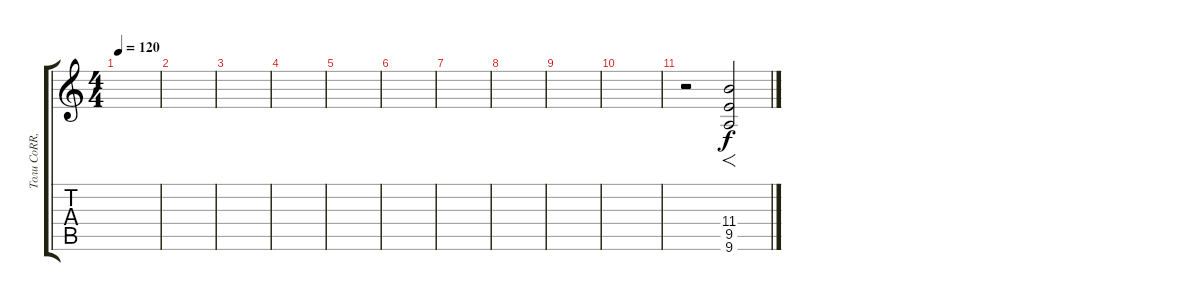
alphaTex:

\track ("Толи CoRR, толи DeNo" "Толи CoRR,") {instrument electricguitarclean}
\staff {score tabs}
\tuning (D4 A3 F3 C3 G2 C2) {hide}
\ts (4 4)
\tempo 120
\clef g2
\ks c
|
|
|
|
|
|
|
|
|
|
r.2 (11.4 9.5 9.6).2{f}
